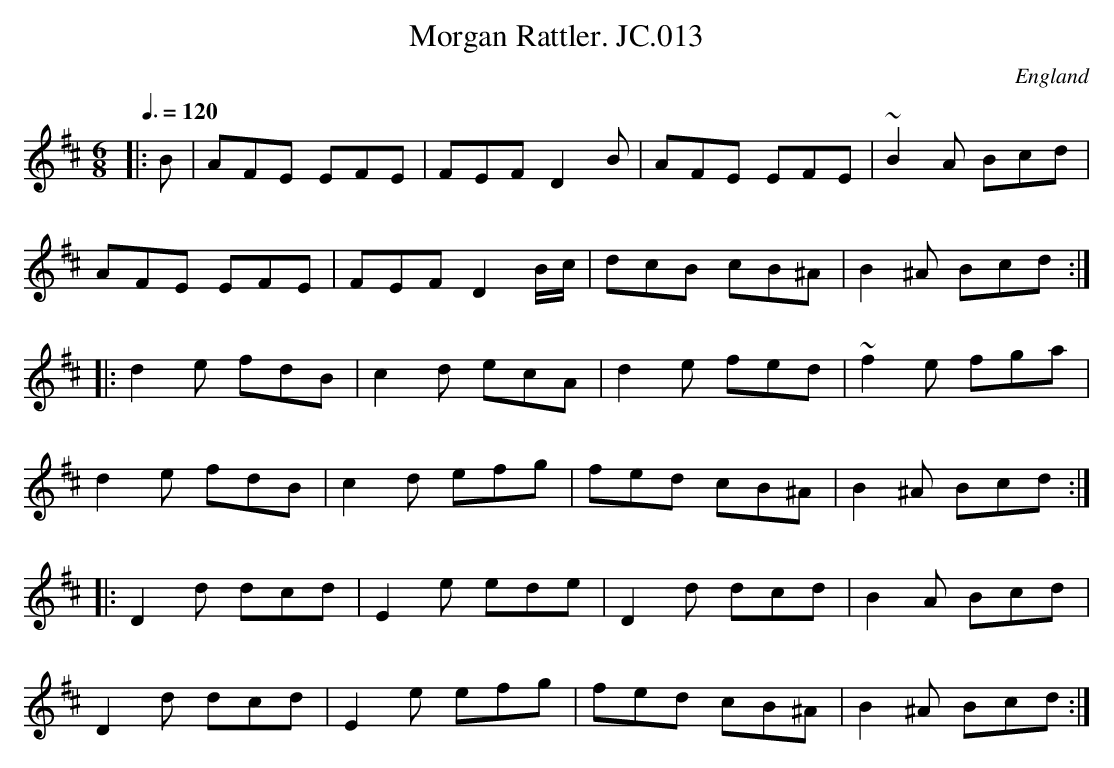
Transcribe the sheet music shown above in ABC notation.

X:1
T:Morgan Rattler. JC.013
L:1/8
M:6/8
O:England
Q:3/8=120
K:D
|:B|\
AFE EFE|FEFD2B|AFE EFE|~B2A Bcd|!
AFE EFE|FEF D2B/c/|dcB cB^A|B2^A Bcd:|!
|:d2e fdB|c2d ecA|d2e fed|~f2e fga|!
d2e fdB|c2d efg|fed cB^A|B2^A Bcd:|!
|:D2d dcd|E2e ede|D2d dcd|B2A Bcd|!
D2d dcd|E2e efg|fed cB^A|B2^A Bcd:|
